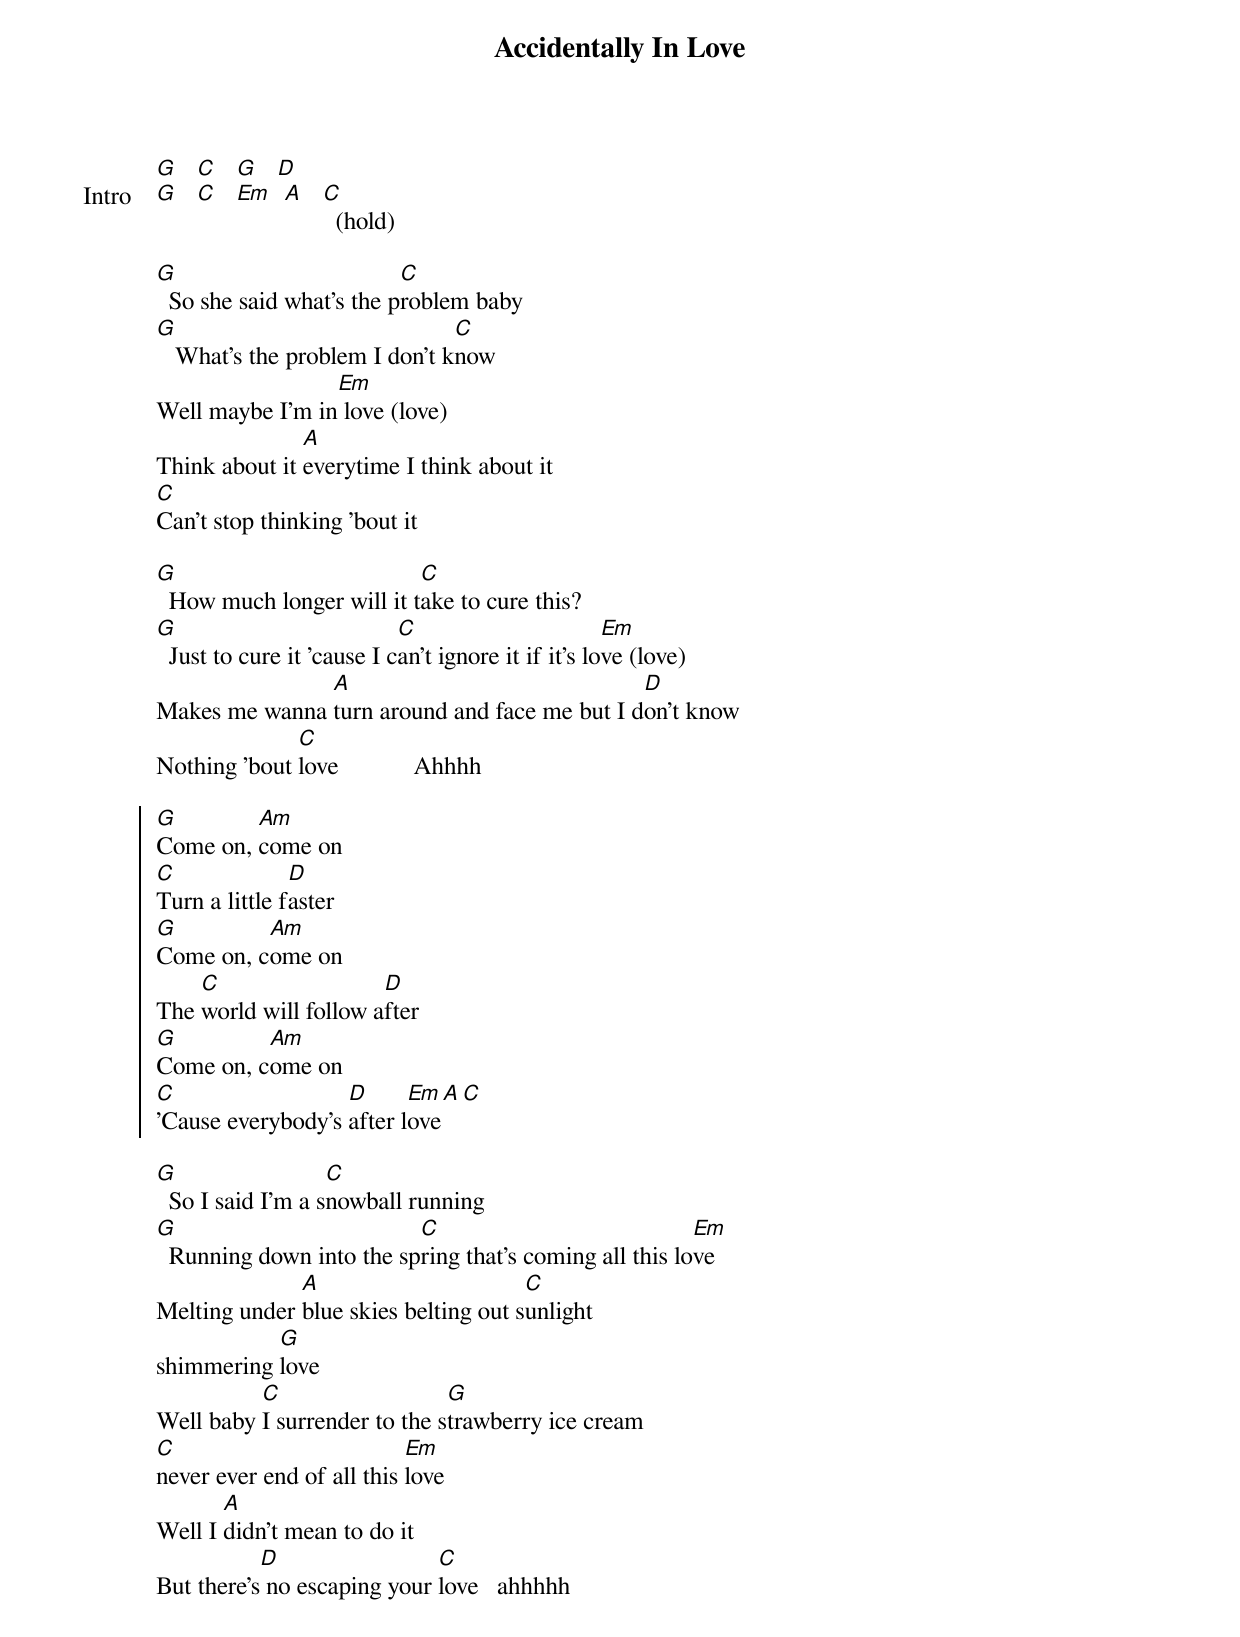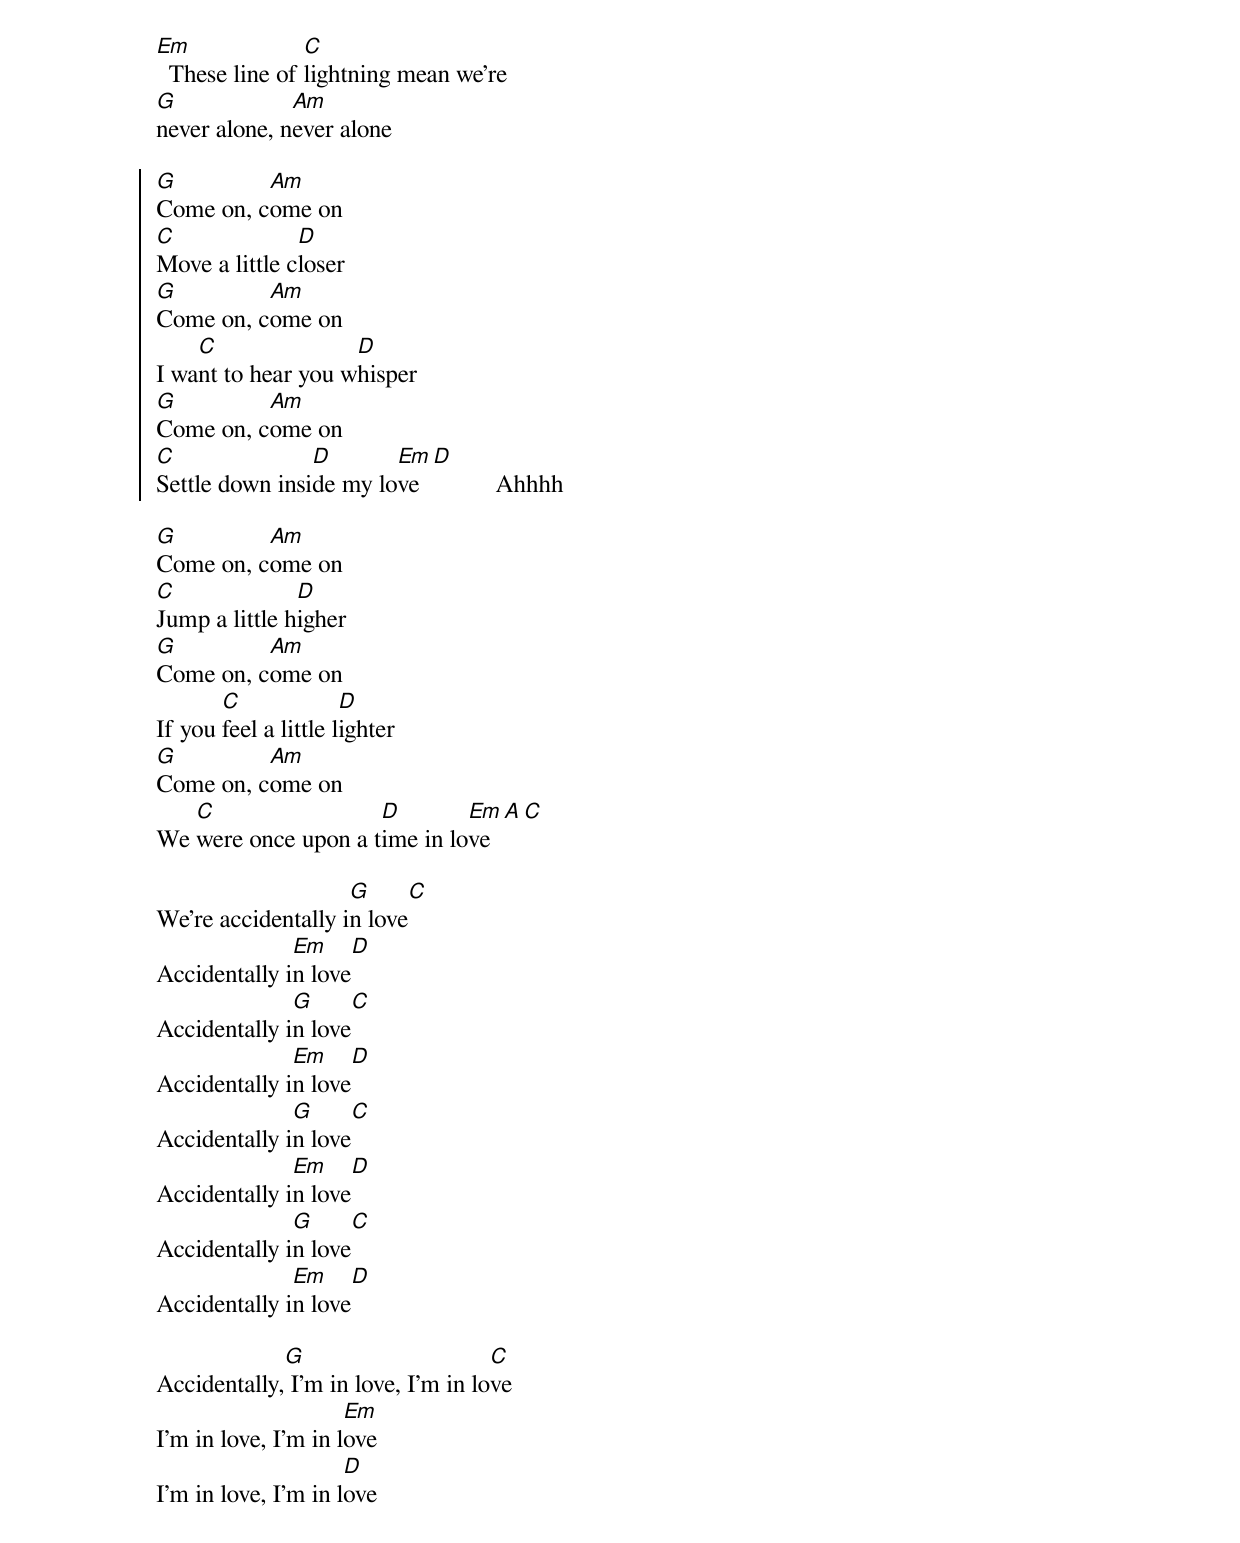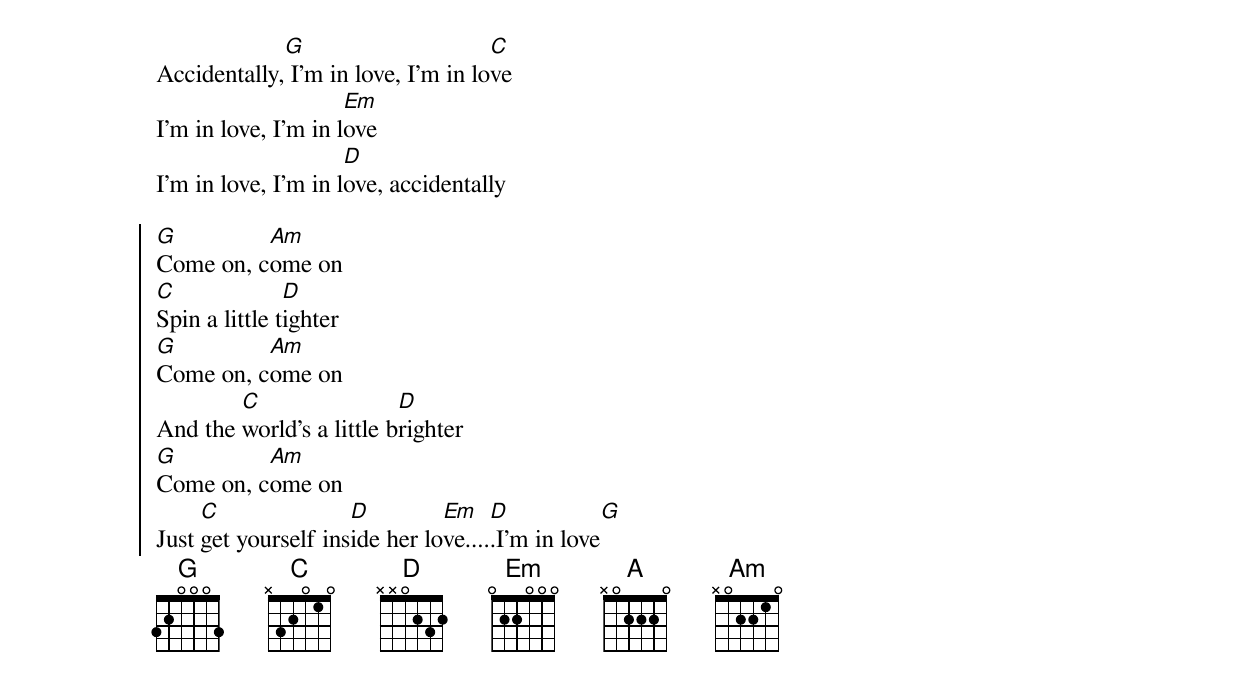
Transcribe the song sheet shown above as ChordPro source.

{title: Accidentally In Love}

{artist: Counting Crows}



{start_of_verse: Intro}
[G]   [C]   [G]   [D]
[G]   [C]   [Em]  [A]   [C]  (hold)
{end_of_verse}

{start_of_verse}
[G]  So she said what's the p[C]roblem baby
[G]   What's the problem I don't k[C]now
Well maybe I'm in[Em] love (love)
Think about it [A]everytime I think about it
[C]Can't stop thinking 'bout it
{end_of_verse}

[G]  How much longer will it t[C]ake to cure this?
[G]  Just to cure it 'cause I c[C]an't ignore it if it's lo[Em]ve (love)
Makes me wanna [A]turn around and face me but I d[D]on't know
Nothing 'bout [C]love            Ahhhh

{start_of_chorus}
[G]Come on, [Am]come on
[C]Turn a little f[D]aster
[G]Come on, c[Am]ome on
The [C]world will follow a[D]fter
[G]Come on, c[Am]ome on
[C]'Cause everybody's [D]after l[Em]ove[A][C]
{end_of_chorus}

{start_of_verse}
[G]  So I said I'm a s[C]nowball running
[G]  Running down into the sp[C]ring that's coming all this lo[Em]ve
Melting under [A]blue skies belting out s[C]unlight
shimmering [G]love
Well baby [C]I surrender to the s[G]trawberry ice cream
[C]never ever end of all this [Em]love
Well I [A]didn't mean to do it
But there's[D] no escaping your [C]love   ahhhhh
{end_of_verse}

{start_of_bridge}
[Em]  These line of [C]lightning mean we're
[G]never alone, n[Am]ever alone
{end_of_bridge}

{start_of_chorus}
[G]Come on, c[Am]ome on
[C]Move a little c[D]loser
[G]Come on, c[Am]ome on
I wa[C]nt to hear you w[D]hisper
[G]Come on, c[Am]ome on
[C]Settle down insi[D]de my lo[Em]ve  [D]          Ahhhh
{end_of_chorus}

[G]Come on, c[Am]ome on
[C]Jump a little h[D]igher
[G]Come on, c[Am]ome on
If you [C]feel a little l[D]ighter
[G]Come on, c[Am]ome on
We [C]were once upon a t[D]ime in lo[Em]ve[A][C]

{start_of_bridge}
We're accidentally i[G]n love[C]
Accidentally i[Em]n love[D]
Accidentally i[G]n love[C]
Accidentally i[Em]n love[D]
Accidentally i[G]n love[C]
Accidentally i[Em]n love[D]
Accidentally i[G]n love[C]
Accidentally i[Em]n love[D]
{end_of_bridge}

Accidentally,[G] I'm in love, I'm in lo[C]ve
I'm in love, I'm in l[Em]ove
I'm in love, I'm in l[D]ove
Accidentally,[G] I'm in love, I'm in lo[C]ve
I'm in love, I'm in l[Em]ove
I'm in love, I'm in l[D]ove, accidentally

{start_of_chorus}
[G]Come on, c[Am]ome on
[C]Spin a little t[D]ighter
[G]Come on, c[Am]ome on
And the [C]world's a little b[D]righter
[G]Come on, c[Am]ome on
Just [C]get yourself ins[D]ide her lo[Em]ve....[D].I'm in love[G]
{end_of_chorus}
